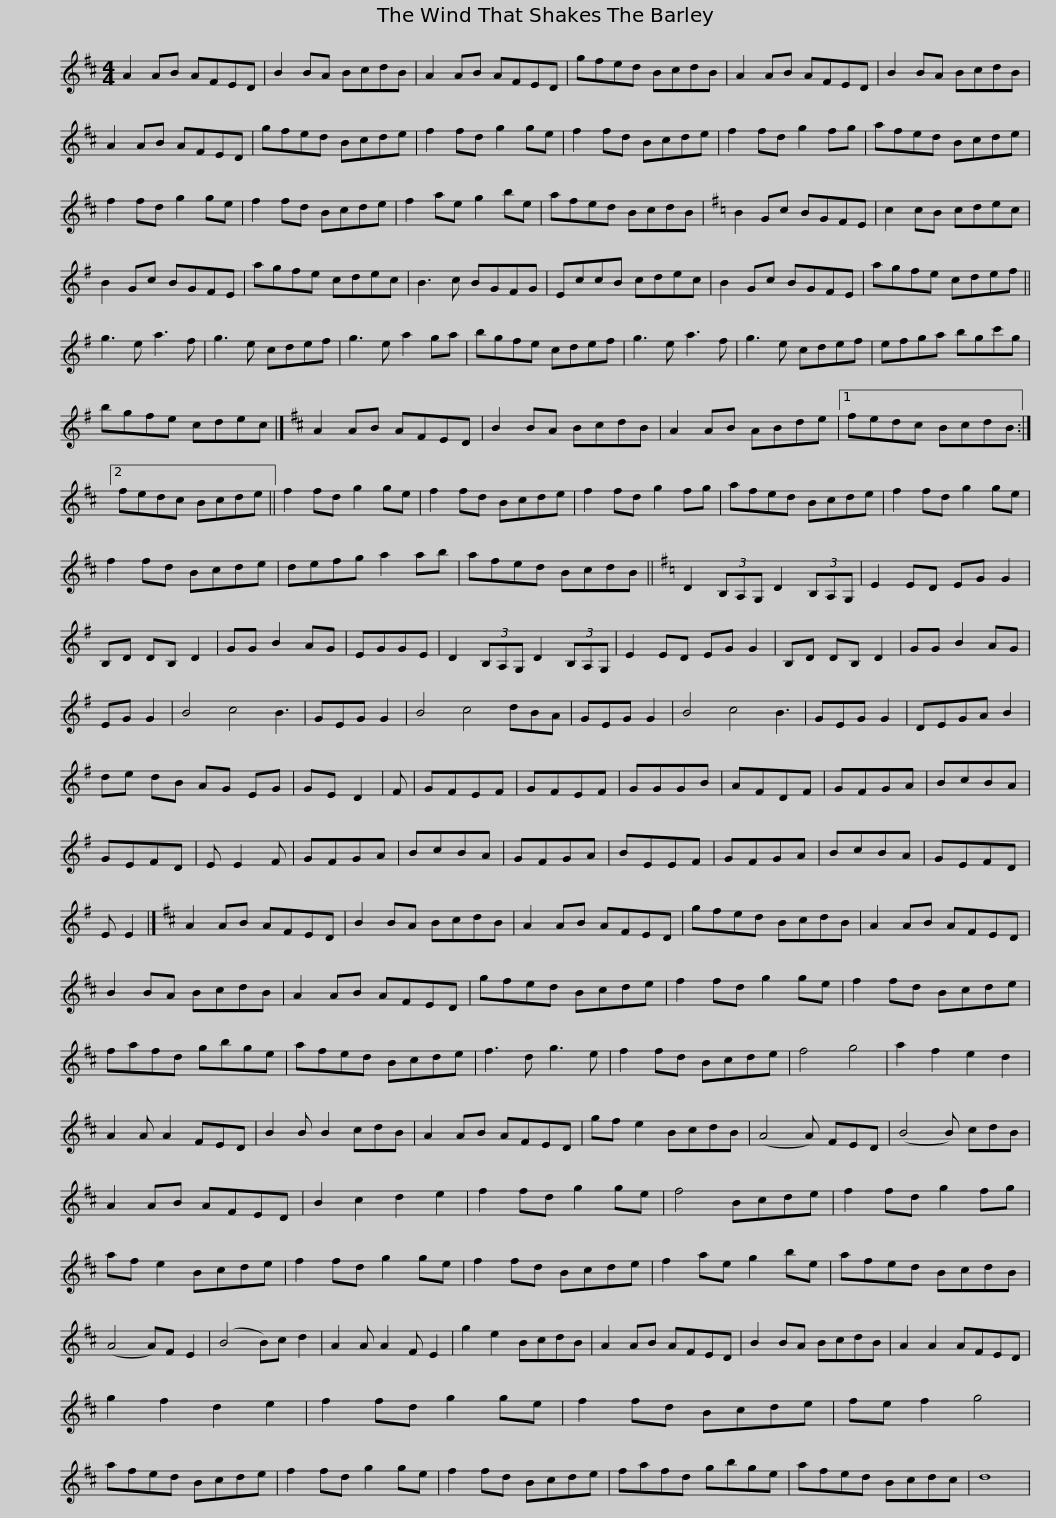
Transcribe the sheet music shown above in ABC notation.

X:1
L:1/8
M:4/4
I:linebreak $
K:D
V:1 treble
V:1
 A2 AB AFED | B2 BA BcdB | A2 AB AFED | gfed BcdB | A2 AB AFED | %5
 B2 BA BcdB |$ A2 AB AFED | gfed Bcde | f2 fd g2 ge | f2 fd Bcde | %10
 f2 fd g2 fg | afed Bcde |$ f2 fd g2 ge | f2 fd Bcde | f2 ae g2 be | %15
 afed BcdB |[K:Emin] B2 Gc BGFE | c2 cB cdec |$ B2 Gc BGFE | agfe cdec | %20
 B3 c BGFG | EccB cdec | B2 Gc BGFE | agfe cdef ||$ g3 e a3 f | %25
 g3 e cdef | g3 e a2 ga | bgfe cdef | g3 e a3 f | g3 e cdef |$ %30
 efga bgc'g | bgfe cdec |][K:D] A2 AB AFED | B2 BA BcdB | A2 AB ABde |1$ %35
 fedc BcdB :|2 fedc Bcde || f2 fd g2 ge | f2 fd Bcde | f2 fd g2 fg | %40
 afed Bcde |$ f2 fd g2 ge | f2 fd Bcde | defg a2 ab | afed BcdB || %45
[K:G] D2 (3B,A,G, D2 (3B,A,G, |$ E2 ED EG G2 | B,D DB, D2 | GG B2 AG | EGGE | %50
 D2 (3B,A,G, D2 (3B,A,G, | E2 ED EG G2 | B,D DB, D2 |$ GG B2 AG | EG G2 | %55
 B4 c4 B3 | GEG G2 | B4 c4 dBA | GEG G2 | B4 c4 B3 | %60
 GEG G2 | DEGA B2 |$ de dB AG EG | GE D2 | F | %65
 GFEF | GFEF | GGGB | AFDF | GFGA | %70
 BcBA | GEFD | E E2 F |$ GFGA | BcBA | %75
 GFGA | BEEF | GFGA | BcBA | GEFD | %80
 E E2 |][K:D] A2 AB AFED |$ B2 BA BcdB | A2 AB AFED | gfed BcdB | %85
 A2 AB AFED | B2 BA BcdB | A2 AB AFED |$ gfed Bcde | f2 fd g2 ge | %90
 f2 fd Bcde | fafd gbge | afed Bcde | f3 d g3 e |$ f2 fd Bcde | %95
 f4 g4 | a2 f2 e2 d2 | A2 A A2 FED | B2 B B2 cdB | A2 AB AFED | %100
 gf e2 BcdB |$ (A4 A) FED | (B4 B) cdB | A2 AB AFED | B2 c2 d2 e2 | %105
 f2 fd g2 ge | f4 Bcde | f2 fd g2 fg |$ af e2 Bcde | f2 fd g2 ge | %110
 f2 fd Bcde | f2 ae g2 be | afed BcdB | (A4 A)F E2 | (B4 B)c d2 |$ %115
 A2 A A2 F E2 | g2 e2 BcdB | A2 AB AFED | B2 BA BcdB | A2 A2 AFED | %120
 g2 f2 d2 e2 | f2 fd g2 ge |$ f2 fd Bcde | fe f2 g4 | afed Bcde | %125
 f2 fd g2 ge | f2 fd Bcde | fafd gbge |$ afed Bcdc | d8 | %130
